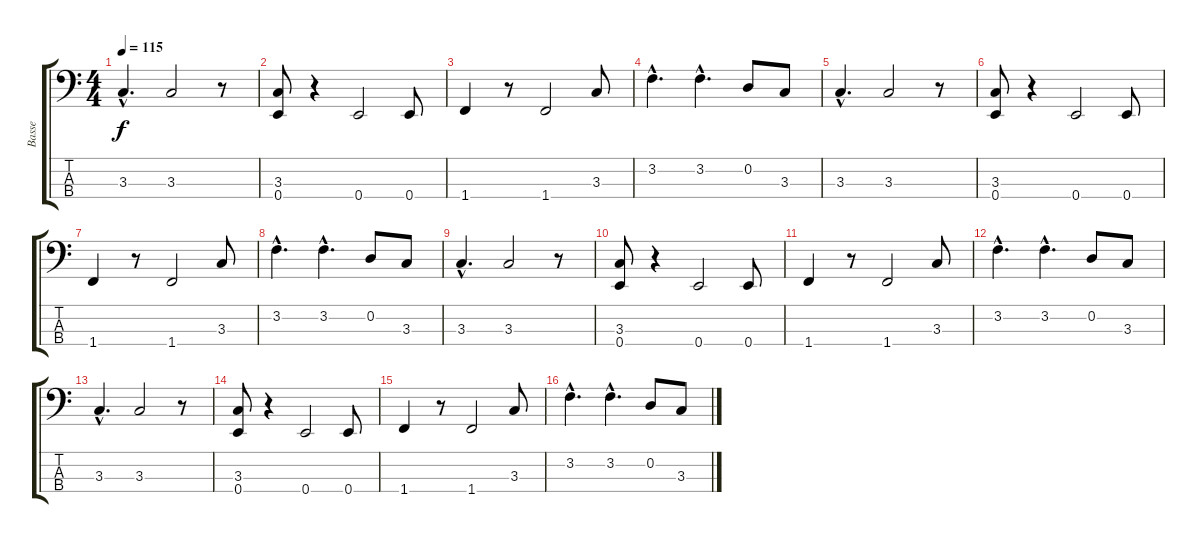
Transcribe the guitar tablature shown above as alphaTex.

\track ("Basse" "Basse") {instrument fretlessbass}
\staff {score tabs}
\tuning (G2 D2 A1 E1) {hide}
\ts (4 4)
\tempo 115
\clef f4
\ks c
3.3{hac}.4{d dy f} 3.3.2 r.8 |
(3.3 0.4).8 r.4 0.4.2 0.4.8 |
1.4.4 r.8 1.4.2 3.3.8 |
3.2{hac}.4{d} 3.2{hac}.4{d} 0.2.8 3.3.8 |
3.3{hac}.4{d} 3.3.2 r.8 |
(3.3 0.4).8 r.4 0.4.2 0.4.8 |
1.4.4 r.8 1.4.2 3.3.8 |
3.2{hac}.4{d} 3.2{hac}.4{d} 0.2.8 3.3.8 |
3.3{hac}.4{d} 3.3.2 r.8 |
(3.3 0.4).8 r.4 0.4.2 0.4.8 |
1.4.4 r.8 1.4.2 3.3.8 |
3.2{hac}.4{d} 3.2{hac}.4{d} 0.2.8 3.3.8 |
3.3{hac}.4{d} 3.3.2 r.8 |
(3.3 0.4).8 r.4 0.4.2 0.4.8 |
1.4.4 r.8 1.4.2 3.3.8 |
3.2{hac}.4{d} 3.2{hac}.4{d} 0.2.8 3.3.8
